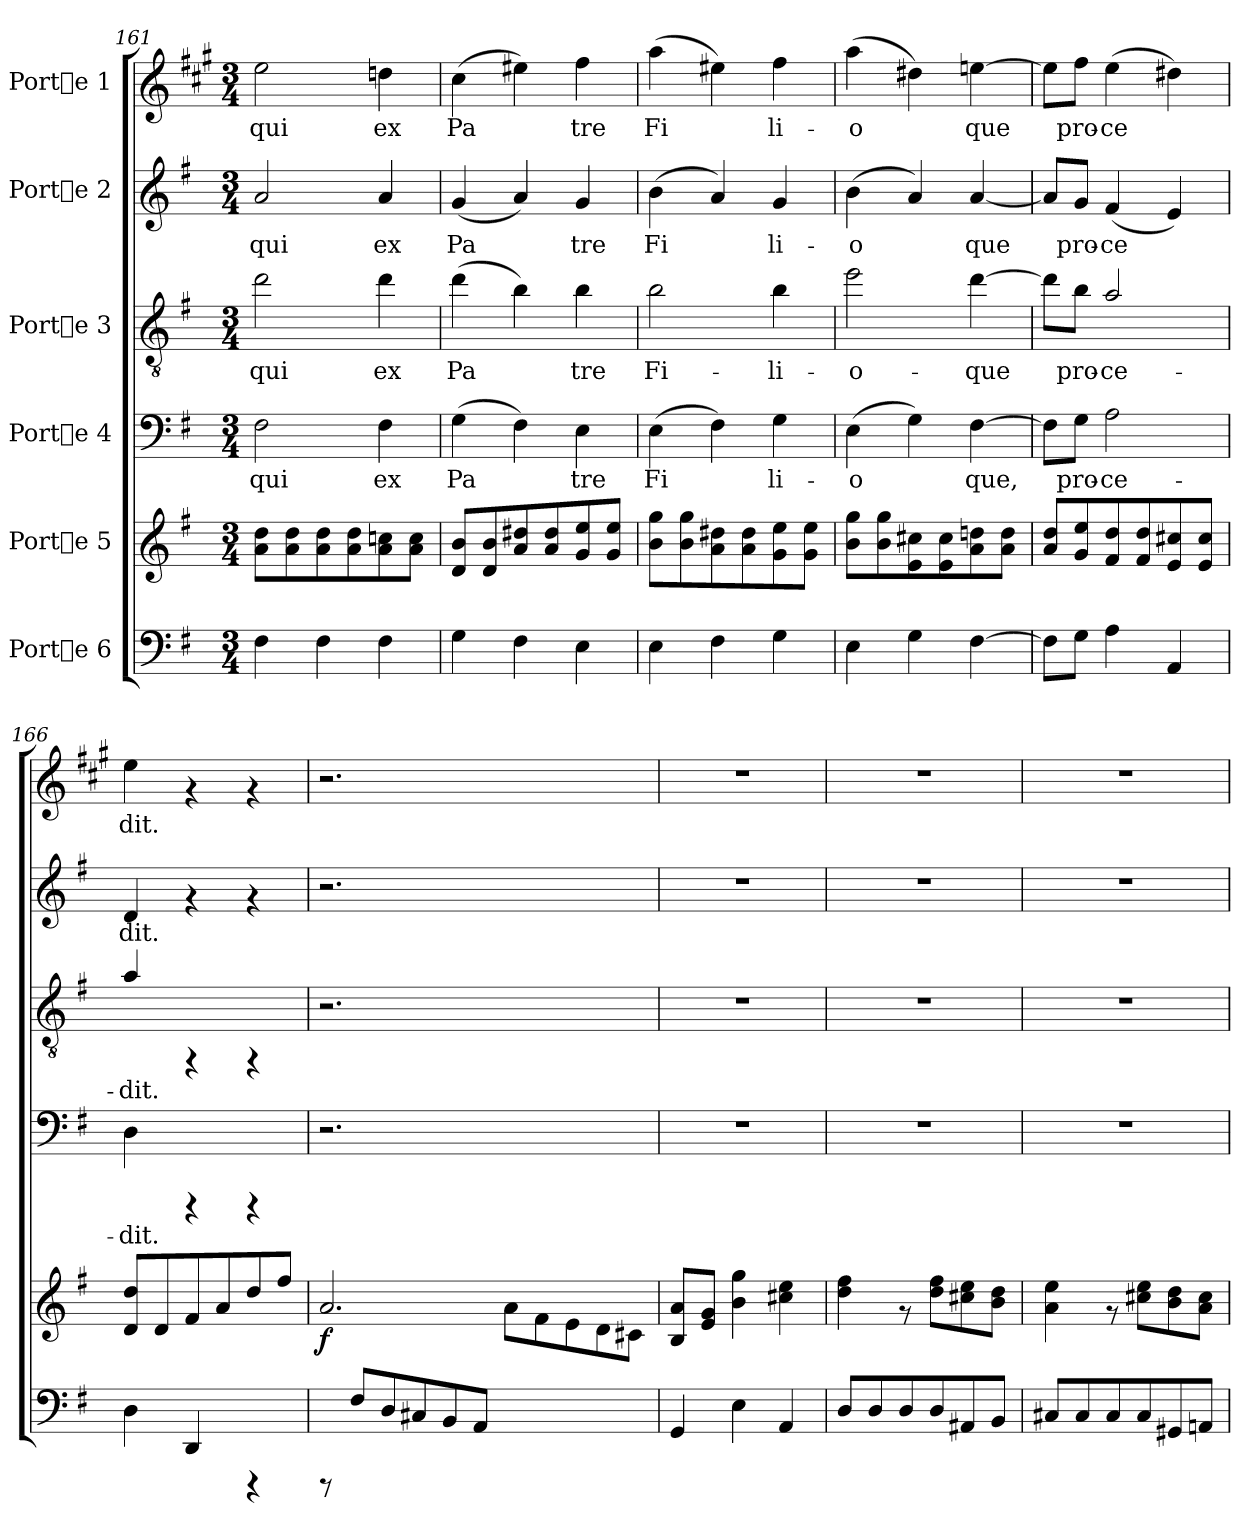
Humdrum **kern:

**kern	**kern	**dynam	**kern	**text	**kern	**text	**kern	**text	**kern	**text
*part6	*part5	*part5	*part4	*part4	*part3	*part3	*part2	*part2	*part1	*part1
*staff6	*staff5	*staff5	*staff4	*staff4	*staff3	*staff3	*staff2	*staff2	*staff1	*staff1
*I"Porte 6	*I"Porte 5	*	*I"Porte 4	*	*I"Porte 3	*	*I"Porte 2	*	*I"Porte 1	*
*clefF4	*clefG2	*	*clefF4	*	*clefGv2	*	*clefG2	*	*clefG2	*
*	*	*	*	*	*ITrd8c14	*	*	*	*ITrd1c2	*
*k[f#]	*k[f#]	*	*k[f#]	*	*k[f#]	*	*k[f#]	*	*k[f#]	*
*G:	*G:	*	*G:	*	*G:	*	*G:	*	*G:	*
*M3/4	*M3/4	*	*M3/4	*	*M3/4	*	*M3/4	*	*M3/4	*
=161	=161	=161	=161	=161	=161	=161	=161	=161	=161	=161
!	!	!	!	!LO:LY:b:cj	!	!LO:LY:b:cj	!	!LO:LY:b:cj	!	!LO:LY:b:cj
4F#\	8dd\ 8a\L	.	2F#\	qui	2d\	qui	2a/	qui	2dd\	qui
.	8dd\ 8a\	.	.	.	.	.	.	.	.	.
4F#\	8dd\ 8a\	.	.	.	.	.	.	.	.	.
.	8dd\ 8a\	.	.	.	.	.	.	.	.	.
!	!	!	!	!LO:LY:b:cj	!	!LO:LY:b:cj	!	!LO:LY:b:cj	!	!LO:LY:b:cj
4F#\	8ccn\ 8a\	.	4F#\	ex	4d\	ex	4a/	ex	4ccn\	ex
.	8cc\ 8a\J	.	.	.	.	.	.	.	.	.
!!LO:LB:g=z
=162	=162	=162	=162	=162	=162	=162	=162	=162	=162	=162
!	!	!	!	!LO:LY:b:cj	!	!LO:LY:b:cj	!	!LO:LY:b:cj	!	!LO:LY:b:cj
4G\	8b/ 8d/L	.	(>4G\	Pa-	(>4d\	Pa-	(<4g/	Pa-	(>4b\	Pa-
.	8b/ 8d/	.	.	.	.	.	.	.	.	.
!	!	!	!	!LO:LY:b:cj	!	!LO:LY:b:cj	!	!LO:LY:b:cj	!	!LO:LY:b:cj
4F#\	8dd#X/ 8a/	.	4F#\)	-	4B\)	-	4a/)	-	4dd#X\)	-
.	8dd#/ 8a/	.	.	.	.	.	.	.	.	.
!	!	!	!	!LO:LY:b:cj	!	!LO:LY:b:cj	!	!LO:LY:b:cj	!	!LO:LY:b:cj
4E\	8ee/ 8g/	.	4E\	tre	4B\	tre	4g/	tre	4ee\	tre
.	8ee/ 8g/J	.	.	.	.	.	.	.	.	.
=163	=163	=163	=163	=163	=163	=163	=163	=163	=163	=163
!	!	!	!	!LO:LY:b:cj	!	!LO:LY:b:cj	!	!LO:LY:b:cj	!	!LO:LY:b:cj
4E\	8gg\ 8b\L	.	(>4E\	Fi-	2B\	Fi-	(>4b\	Fi-	(>4gg\	Fi-
.	8gg\ 8b\	.	.	.	.	.	.	.	.	.
!	!	!	!	!LO:LY:b:cj	!	!	!	!LO:LY:b:cj	!	!LO:LY:b:cj
4F#\	8dd#X\ 8a\	.	4F#\)	-	.	.	4a/)	-	4dd#X\)	-
.	8dd#\ 8a\	.	.	.	.	.	.	.	.	.
!	!	!	!	!LO:LY:b:cj	!	!LO:LY:b:cj	!	!LO:LY:b:cj	!	!LO:LY:b:cj
4G\	8ee\ 8g\	.	4G\	li-	4B\	-li-	4g/	li-	4ee\	li-
.	8ee\ 8g\J	.	.	.	.	.	.	.	.	.
=164	=164	=164	=164	=164	=164	=164	=164	=164	=164	=164
!	!	!	!	!LO:LY:b:cj	!	!LO:LY:b:cj	!	!LO:LY:b:cj	!	!LO:LY:b:cj
4E\	8gg\ 8b\L	.	(>4E\	-o-	2e\	-o-	(>4b\	-o-	(>4gg\	-o-
.	8gg\ 8b\	.	.	.	.	.	.	.	.	.
!	!	!	!	!LO:LY:b:cj	!	!	!	!LO:LY:b:cj	!	!LO:LY:b:cj
4G\	8cc#X\ 8e\	.	4G\)	-	.	.	4a/)	-	4cc#X\)	-
.	8cc#\ 8e\	.	.	.	.	.	.	.	.	.
!	!	!	!	!LO:LY:b:cj	!	!LO:LY:b:cj	!	!LO:LY:b:cj	!	!LO:LY:b:cj
[>4F#\	8ddn\ 8a\	.	[>4F#\	que,	[>4d\	-que	[<4a/	que	[>4ddn\	que
.	8dd\ 8a\J	.	.	.	.	.	.	.	.	.
=165	=165	=165	=165	=165	=165	=165	=165	=165	=165	=165
!	!	!	!	!LO:LY:b:cj	!	!LO:LY:b:cj	!	!LO:LY:b:cj	!	!LO:LY:b:cj
8F#\L]	8dd/ 8a/L	.	8F#\L]	.	8d\L]	.	8a/L]	.	8dd\L]	.
!	!	!	!	!LO:LY:b:cj	!	!LO:LY:b:cj	!	!LO:LY:b:cj	!	!LO:LY:b:cj
8G\J	8ee/ 8g/	.	8G\J	pro-	8B\J	pro-	8g/J	pro-	8ee\J	pro-
!	!	!	!	!LO:LY:b:cj	!	!LO:LY:b:cj	!	!LO:LY:b:cj	!	!LO:LY:b:cj
4A\	8dd/ 8f#/	.	2A\	-ce-	2A/	-ce-	(<4f#/	-ce-	(>4dd\	-ce-
.	8dd/ 8f#/	.	.	.	.	.	.	.	.	.
!	!	!	!	!	!	!	!	!LO:LY:b:cj	!	!LO:LY:b:cj
4AA/	8cc#X/ 8e/	.	.	.	.	.	4e/)	--	4cc#X\)	--
.	8cc#/ 8e/J	.	.	.	.	.	.	.	.	.
=166	=166	=166	=166	=166	=166	=166	=166	=166	=166	=166
!	!	!	!	!LO:LY:b:cj	!	!LO:LY:b:cj	!	!LO:LY:b:cj	!	!LO:LY:b:cj
4D\	8dd/ 8d/L	.	4D\	-dit.	4A/	-dit.	4d/	-dit.	4dd\	-dit.
.	8d/	.	.	.	.	.	.	.	.	.
4DD/	8f#/	.	4rCCC	.	4rFF	.	4rf	.	4rf	.
.	8a/	.	.	.	.	.	.	.	.	.
4rCCC	8dd/	.	4rCCC	.	4rFF	.	4rf	.	4rf	.
.	8ff#/J	.	.	.	.	.	.	.	.	.
=167	=167	=167	=167	=167	=167	=167	=167	=167	=167	=167
!	!	!LO:DY:b	!	!	!	!	!	!	!	!
8rCCC	2.a/	f	2.r	.	2.r	.	2.r	.	2.r	.
8F#/L	.	.	.	.	.	.	.	.	.	.
8D/	.	.	.	.	.	.	.	.	.	.
8C#X/	.	.	.	.	.	.	.	.	.	.
8BB/	.	.	.	.	.	.	.	.	.	.
8AA/J	.	.	.	.	.	.	.	.	.	.
2ryy	8a\L	.	2ryy	.	2ryy	.	2ryy	.	2ryy	.
.	8f#\	.	.	.	.	.	.	.	.	.
.	8e\	.	.	.	.	.	.	.	.	.
.	8d\	.	.	.	.	.	.	.	.	.
8ryy	8c#X\J	.	8ryy	.	8ryy	.	8ryy	.	8ryy	.
=168	=168	=168	=168	=168	=168	=168	=168	=168	=168	=168
4GG/	8a/ 8B/L	.	2.r	.	2.r	.	2.r	.	2.r	.
.	8g/ 8e/J	.	.	.	.	.	.	.	.	.
4E\	4gg\ 4b\	.	.	.	.	.	.	.	.	.
4AA/	4ee\ 4cc#X\	.	.	.	.	.	.	.	.	.
!!LO:PB:g=z
=169	=169	=169	=169	=169	=169	=169	=169	=169	=169	=169
8D/L	4ff#\ 4dd\	.	2.r	.	2.r	.	2.r	.	2.r	.
8D/	.	.	.	.	.	.	.	.	.	.
8D/	8rf	.	.	.	.	.	.	.	.	.
8D/	8ff#\ 8dd\L	.	.	.	.	.	.	.	.	.
8AA#X/	8ee\ 8cc#X\	.	.	.	.	.	.	.	.	.
8BB/J	8dd\ 8b\J	.	.	.	.	.	.	.	.	.
=170	=170	=170	=170	=170	=170	=170	=170	=170	=170	=170
8C#X/L	4ee\ 4a\	.	2.r	.	2.r	.	2.r	.	2.r	.
8C#/	.	.	.	.	.	.	.	.	.	.
8C#/	8rf	.	.	.	.	.	.	.	.	.
8C#/	8ee\ 8cc#X\L	.	.	.	.	.	.	.	.	.
8GG#X/	8dd\ 8b\	.	.	.	.	.	.	.	.	.
8AAn/J	8cc#\ 8a\J	.	.	.	.	.	.	.	.	.
=	=	=	=	=	=	=	=	=	=	=
*-	*-	*-	*-	*-	*-	*-	*-	*-	*-	*-
